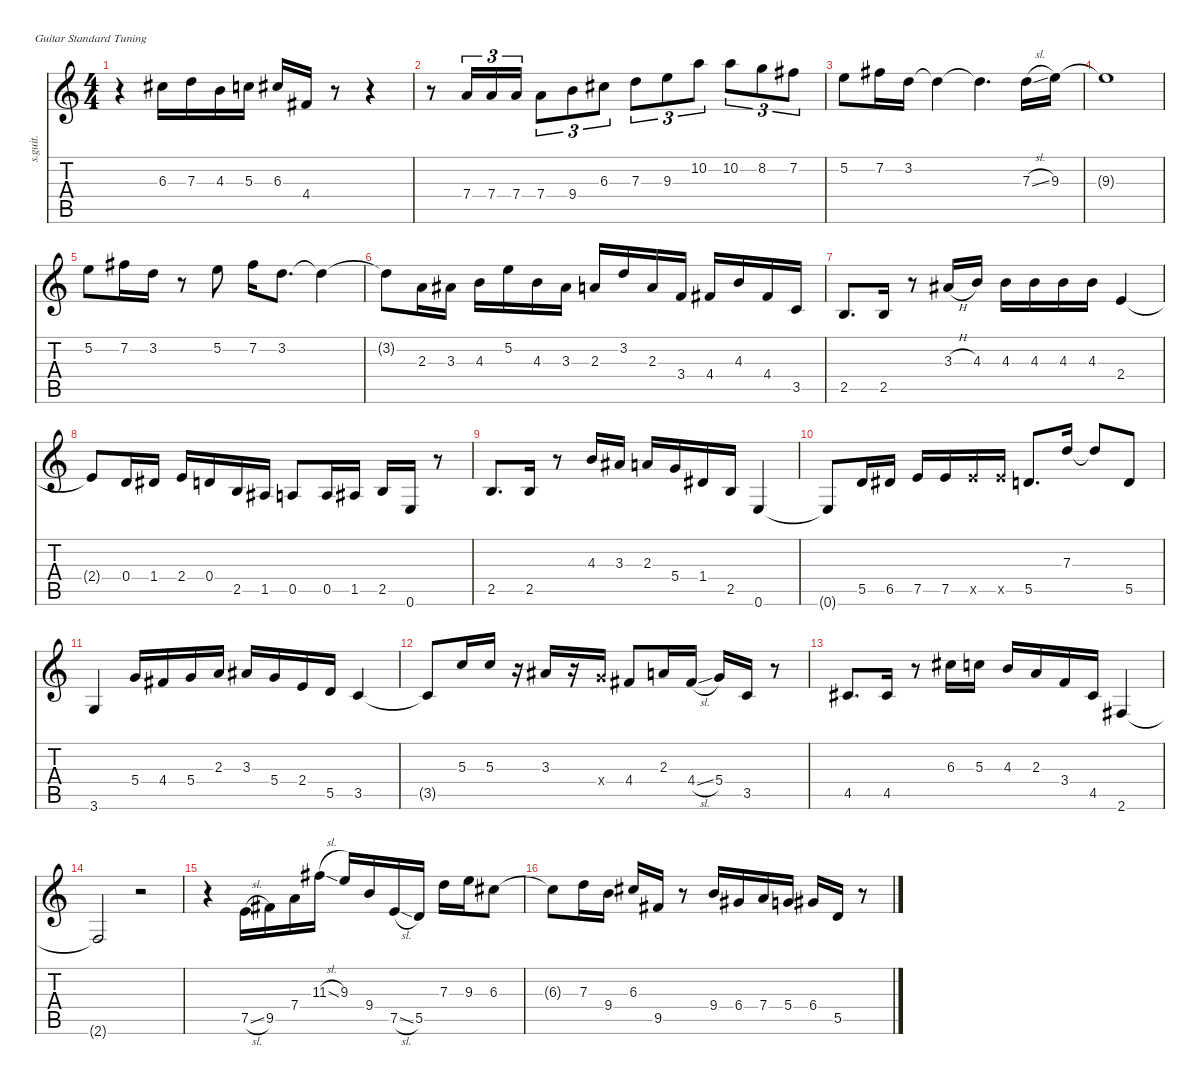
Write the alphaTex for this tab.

\defaultSystemsLayout 4
\hideDynamics
\bracketExtendMode nobrackets
\track ("Guitar" "s.guit.") {instrument electricguitarjazz}
\staff {score tabs}
\tuning (E4 B3 G3 D3 A2 E2)
\ts (4 4)
\tempo (130 hide)
\clef g2
\ks c
r.4{dy f} 6.3{acc #}.16 7.3.16 4.3.16 5.3.16 6.3{acc #}.16 4.4{acc #}.16 r.8 r.4 |
r.8 7.4.16{tu (3 2)} 7.4.16{tu (3 2)} 7.4.16{tu (3 2)} 7.4.8{tu (3 2)} 9.4.8{tu (3 2)} 6.3{acc #}.8{tu (3 2)} 7.3.8{tu (3 2)} 9.3.8{tu (3 2)} 10.2.8{tu (3 2)} 10.2.8{tu (3 2)} 8.2.8{tu (3 2)} 7.2{acc #}.8{tu (3 2)} |
5.2.8{dy fff} 7.2{acc #}.16{dy f} 3.2.16{dy fff} 3.2{t}.4{dy f} 3.2{t}.4{d} 7.3{sl}.16 9.3.16 |
9.3{t}.1 |
5.2.8 7.2{acc #}.16 3.2.16 r.8 5.2.8 7.2{acc #}.16 3.2.8{d} 3.2{t}.4 |
3.2{t}.8 2.3.16 3.3{acc #}.16 4.3.16 5.2.16 4.3.16 3.3{acc #}.16 2.3.16 3.2.16 2.3.16 3.4.16 4.4{acc #}.16 4.3.16 4.4{acc #}.16 3.5.16 |
2.5.8{d} 2.5.16 r.8 3.3{h acc #}.16 4.3.16 4.3.16 4.3.16 4.3.16 4.3.16 2.4.4 |
2.4{t}.8 0.4.16 1.4{acc #}.16 2.4.16 0.4.16 2.5.16 1.5{acc #}.16 0.5.8 0.5.16 1.5{acc #}.16 2.5.16 0.6.16 r.8 |
2.5.8{d} 2.5.16 r.8 4.3.16 3.3{acc #}.16 2.3.16 5.4.16 1.4{acc #}.16 2.5.16 0.6.4 |
0.6{t}.8 5.5.16 6.5{acc #}.16 7.5.16 7.5.16 7.5{x}.16 7.5{x}.16 5.5.8{d} 7.3.16 7.3{t}.8 5.5.8 |
3.6.4 5.4.16 4.4{acc #}.16 5.4.16 2.3.16 3.3{acc #}.16 5.4.16 2.4.16 5.5.16 3.5.4 |
3.5{t}.8 5.3.16 5.3.16 r.16 3.3{acc #}.16 r.16 5.4{x}.16 4.4{acc #}.8 2.3.16 4.4{sl acc #}.16 5.4.16 3.5.16 r.8 |
4.5{acc #}.8{d} 4.5{acc #}.16 r.8 6.3{acc #}.16 5.3.16 4.3.16 2.3.16 3.4.16 4.5{acc #}.16 2.6{acc #}.4 |
2.6{t acc #}.2 r.2 |
r.4 7.5{sl}.16 9.5{acc #}.16 7.4.16 11.3{sl acc #}.16 9.3.16 9.4.16 7.5{sl}.16 5.5.16 7.3.16 9.3.16 6.3{acc #}.8 |
6.3{t acc #}.8 7.3.16 9.4.16 6.3{acc #}.16 9.5{acc #}.16 r.8 9.4.16 6.4{acc #}.16 7.4.16 5.4.16 6.4{acc #}.16 5.5.16 r.8
